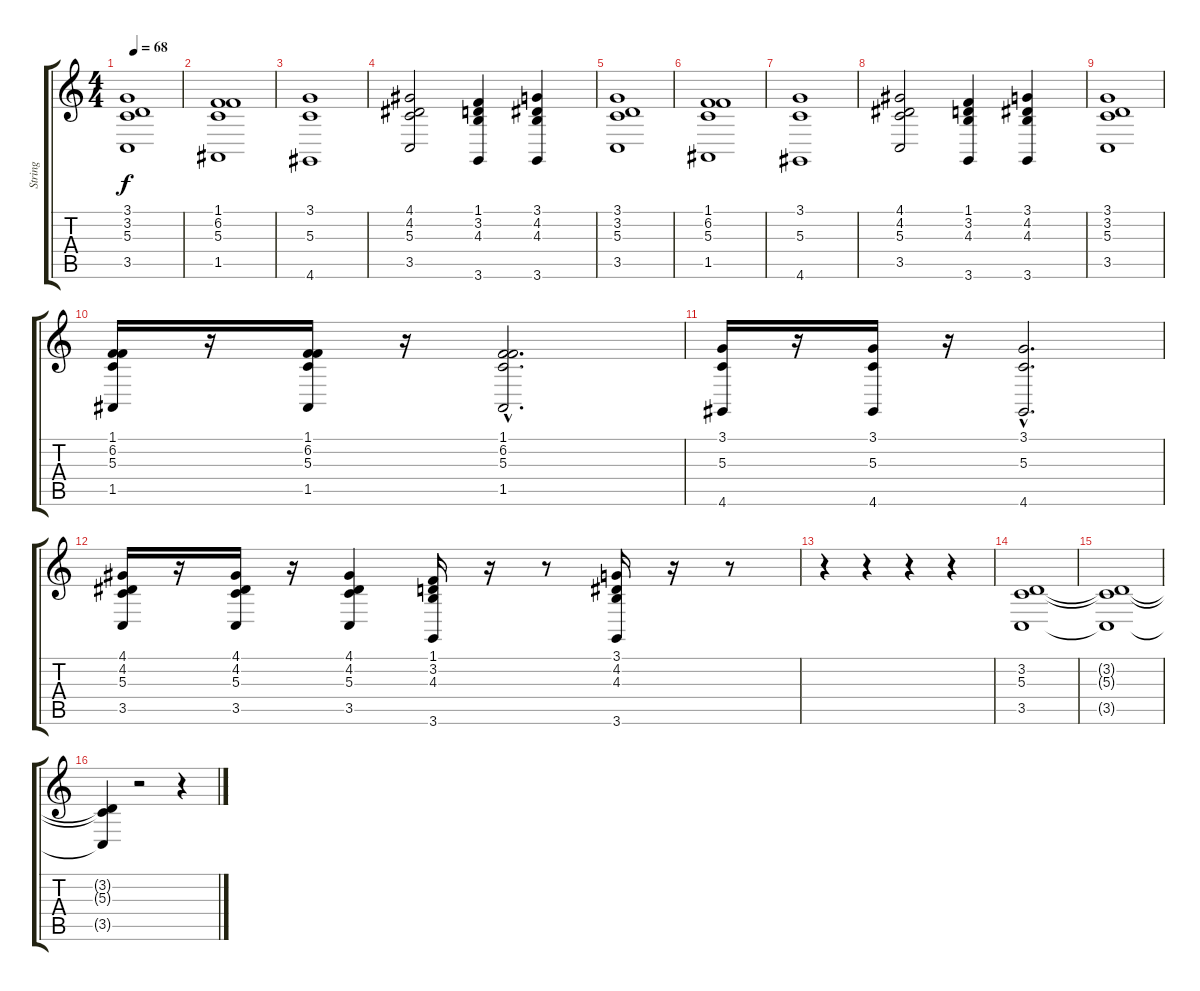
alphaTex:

\track ("String" "String") {instrument stringensemble1}
\staff {score tabs}
\tuning (E4 B3 G3 D3 A2 E2) {hide}
\ts (4 4)
\tempo 68
\clef g2
\ks c
(3.1 3.2 5.3 3.5).1{dy f} |
(1.1 6.2 5.3 1.5).1 |
(3.1 5.3 4.6).1 |
(4.1 4.2 5.3 3.5).2 (1.1 3.2 4.3 3.6).4 (3.1 4.2 4.3 3.6).4 |
(3.1 3.2 5.3 3.5).1 |
(1.1 6.2 5.3 1.5).1 |
(3.1 5.3 4.6).1 |
(4.1 4.2 5.3 3.5).2 (1.1 3.2 4.3 3.6).4 (3.1 4.2 4.3 3.6).4 |
(3.1 3.2 5.3 3.5).1 |
(1.1 6.2 5.3 1.5).16 r.16 (1.1 6.2 5.3 1.5).16 r.16 (1.1{hac} 6.2{hac} 5.3{hac} 1.5{hac}).2{d} |
(3.1 5.3 4.6).16 r.16 (3.1 5.3 4.6).16 r.16 (3.1{hac} 5.3{hac} 4.6{hac}).2{d} |
(4.1 4.2 5.3 3.5).16 r.16 (4.1 4.2 5.3 3.5).16 r.16 (4.1 4.2 5.3 3.5).4 (1.1 3.2 4.3 3.6).16 r.16 r.8 (3.1 4.2 4.3 3.6).16 r.16 r.8 |
r.4 r.4 r.4 r.4 |
(3.2 5.3 3.5).1 |
(3.2{t} 5.3{t} 3.5{t}).1 |
(3.2{t} 5.3{t} 3.5{t}).4 r.2 r.4
